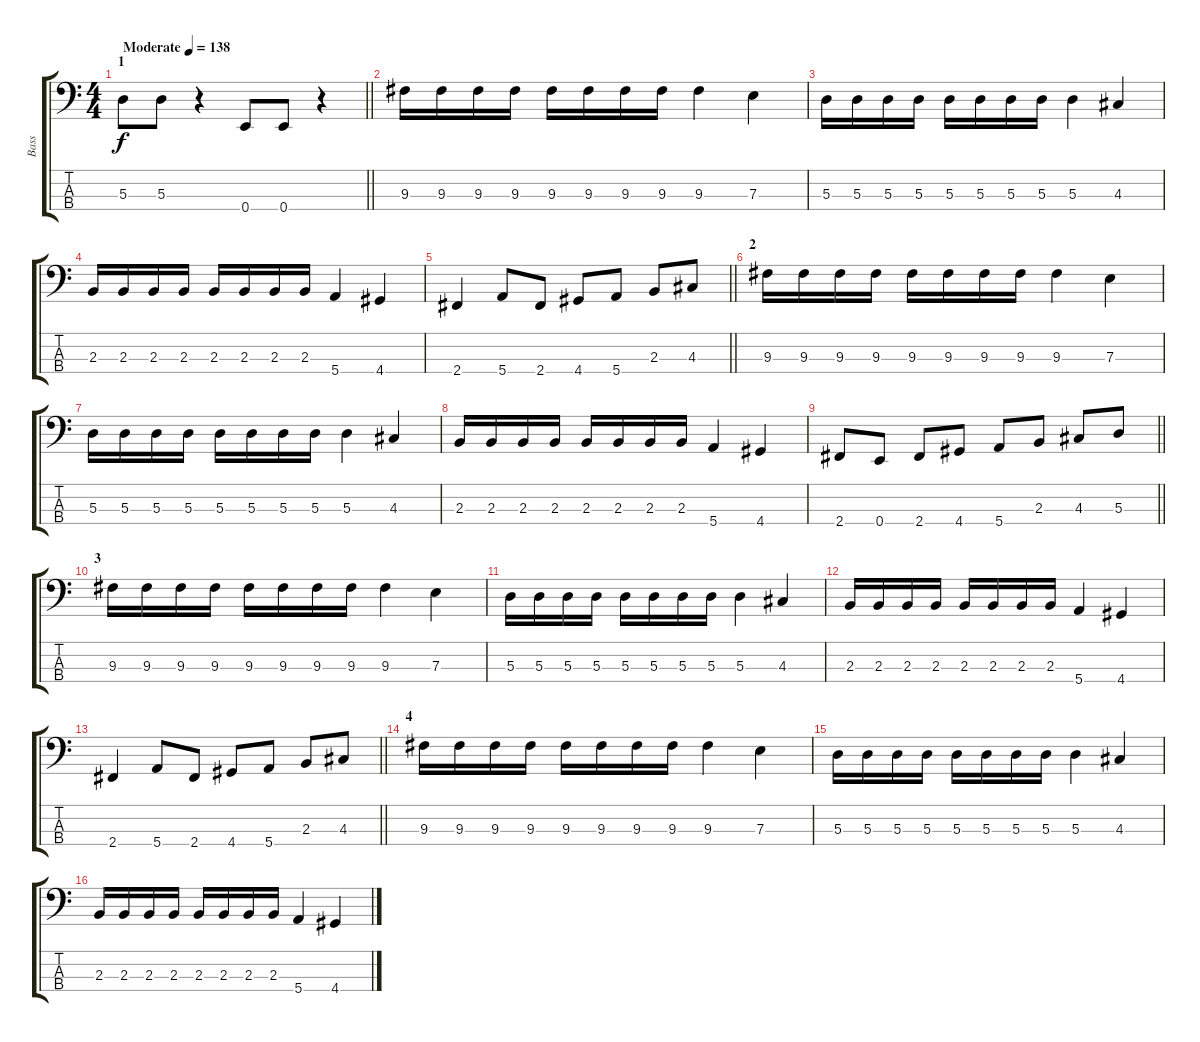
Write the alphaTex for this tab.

\track ("Bass" "Bass") {instrument electricbassfinger}
\staff {score tabs}
\tuning (G2 D2 A1 E1) {hide}
\ts (4 4)
\section ("" "1")
\tempo (138 "Moderate")
\clef f4
\barLineRight lightlight
\ks c
5.3.8{dy f instrument electricbassfinger} 5.3.8 r.4 0.4.8 0.4.8 r.4 |
9.3.16 9.3.16 9.3.16 9.3.16 9.3.16 9.3.16 9.3.16 9.3.16 9.3.4 7.3.4 |
5.3.16 5.3.16 5.3.16 5.3.16 5.3.16 5.3.16 5.3.16 5.3.16 5.3.4 4.3.4 |
2.3.16 2.3.16 2.3.16 2.3.16 2.3.16 2.3.16 2.3.16 2.3.16 5.4.4 4.4.4 |
\barLineRight lightlight
2.4.4 5.4.8 2.4.8 4.4.8 5.4.8 2.3.8 4.3.8 |
\section ("" "2")
9.3.16 9.3.16 9.3.16 9.3.16 9.3.16 9.3.16 9.3.16 9.3.16 9.3.4 7.3.4 |
5.3.16 5.3.16 5.3.16 5.3.16 5.3.16 5.3.16 5.3.16 5.3.16 5.3.4 4.3.4 |
2.3.16 2.3.16 2.3.16 2.3.16 2.3.16 2.3.16 2.3.16 2.3.16 5.4.4 4.4.4 |
\barLineRight lightlight
2.4.8 0.4.8 2.4.8 4.4.8 5.4.8 2.3.8 4.3.8 5.3.8 |
\section ("" "3")
9.3.16 9.3.16 9.3.16 9.3.16 9.3.16 9.3.16 9.3.16 9.3.16 9.3.4 7.3.4 |
5.3.16 5.3.16 5.3.16 5.3.16 5.3.16 5.3.16 5.3.16 5.3.16 5.3.4 4.3.4 |
2.3.16 2.3.16 2.3.16 2.3.16 2.3.16 2.3.16 2.3.16 2.3.16 5.4.4 4.4.4 |
\barLineRight lightlight
2.4.4 5.4.8 2.4.8 4.4.8 5.4.8 2.3.8 4.3.8 |
\section ("" "4")
9.3.16 9.3.16 9.3.16 9.3.16 9.3.16 9.3.16 9.3.16 9.3.16 9.3.4 7.3.4 |
5.3.16 5.3.16 5.3.16 5.3.16 5.3.16 5.3.16 5.3.16 5.3.16 5.3.4 4.3.4 |
2.3.16 2.3.16 2.3.16 2.3.16 2.3.16 2.3.16 2.3.16 2.3.16 5.4.4 4.4.4
